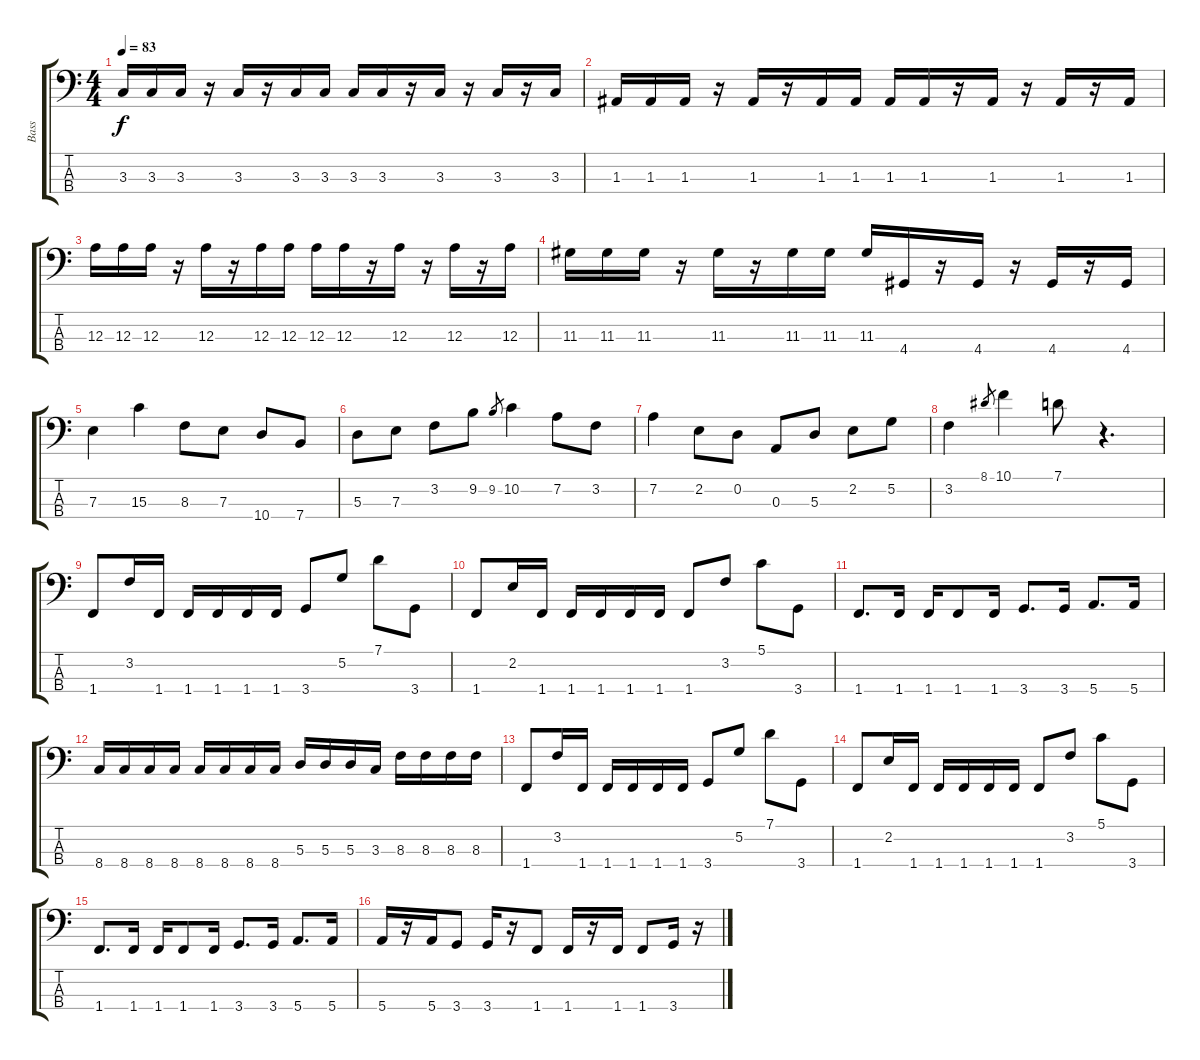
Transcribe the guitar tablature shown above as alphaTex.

\track ("Bass" "Bass") {instrument electricbassfinger}
\staff {score tabs}
\tuning (G2 D2 A1 E1) {hide}
\ts (4 4)
\tempo 83
\clef f4
\ks c
3.3.16{dy f} 3.3.16 3.3.16 r.16 3.3.16 r.16 3.3.16 3.3.16 3.3.16 3.3.16 r.16 3.3.16 r.16 3.3.16 r.16 3.3.16 |
1.3.16 1.3.16 1.3.16 r.16 1.3.16 r.16 1.3.16 1.3.16 1.3.16 1.3.16 r.16 1.3.16 r.16 1.3.16 r.16 1.3.16 |
12.3.16 12.3.16 12.3.16 r.16 12.3.16 r.16 12.3.16 12.3.16 12.3.16 12.3.16 r.16 12.3.16 r.16 12.3.16 r.16 12.3.16 |
11.3.16 11.3.16 11.3.16 r.16 11.3.16 r.16 11.3.16 11.3.16 11.3.16 4.4.16 r.16 4.4.16 r.16 4.4.16 r.16 4.4.16 |
7.3.4 15.3.4 8.3.8 7.3.8 10.4.8 7.4.8 |
5.3.8 7.3.8 3.2.8 9.2.8 9.2.8{gr} 10.2.4 7.2.8 3.2.8 |
7.2.4 2.2.8 0.2.8 0.3.8 5.3.8 2.2.8 5.2.8 |
3.2.4 8.1.8{gr} 10.1.4 7.1.8 r.4{d} |
1.4.8 3.2.16 1.4.16 1.4.16 1.4.16 1.4.16 1.4.16 3.4.8 5.2.8 7.1.8 3.4.8 |
1.4.8 2.2.16 1.4.16 1.4.16 1.4.16 1.4.16 1.4.16 1.4.8 3.2.8 5.1.8 3.4.8 |
1.4.8{d} 1.4.16 1.4.16 1.4.8 1.4.16 3.4.8{d} 3.4.16 5.4.8{d} 5.4.16 |
8.4.16 8.4.16 8.4.16 8.4.16 8.4.16 8.4.16 8.4.16 8.4.16 5.3.16 5.3.16 5.3.16 3.3.16 8.3.16 8.3.16 8.3.16 8.3.16 |
1.4.8 3.2.16 1.4.16 1.4.16 1.4.16 1.4.16 1.4.16 3.4.8 5.2.8 7.1.8 3.4.8 |
1.4.8 2.2.16 1.4.16 1.4.16 1.4.16 1.4.16 1.4.16 1.4.8 3.2.8 5.1.8 3.4.8 |
1.4.8{d} 1.4.16 1.4.16 1.4.8 1.4.16 3.4.8{d} 3.4.16 5.4.8{d} 5.4.16 |
5.4.16 r.16 5.4.16 3.4.8 3.4.16 r.16 1.4.8 1.4.16 r.16 1.4.16 1.4.8 3.4.16 r.16
